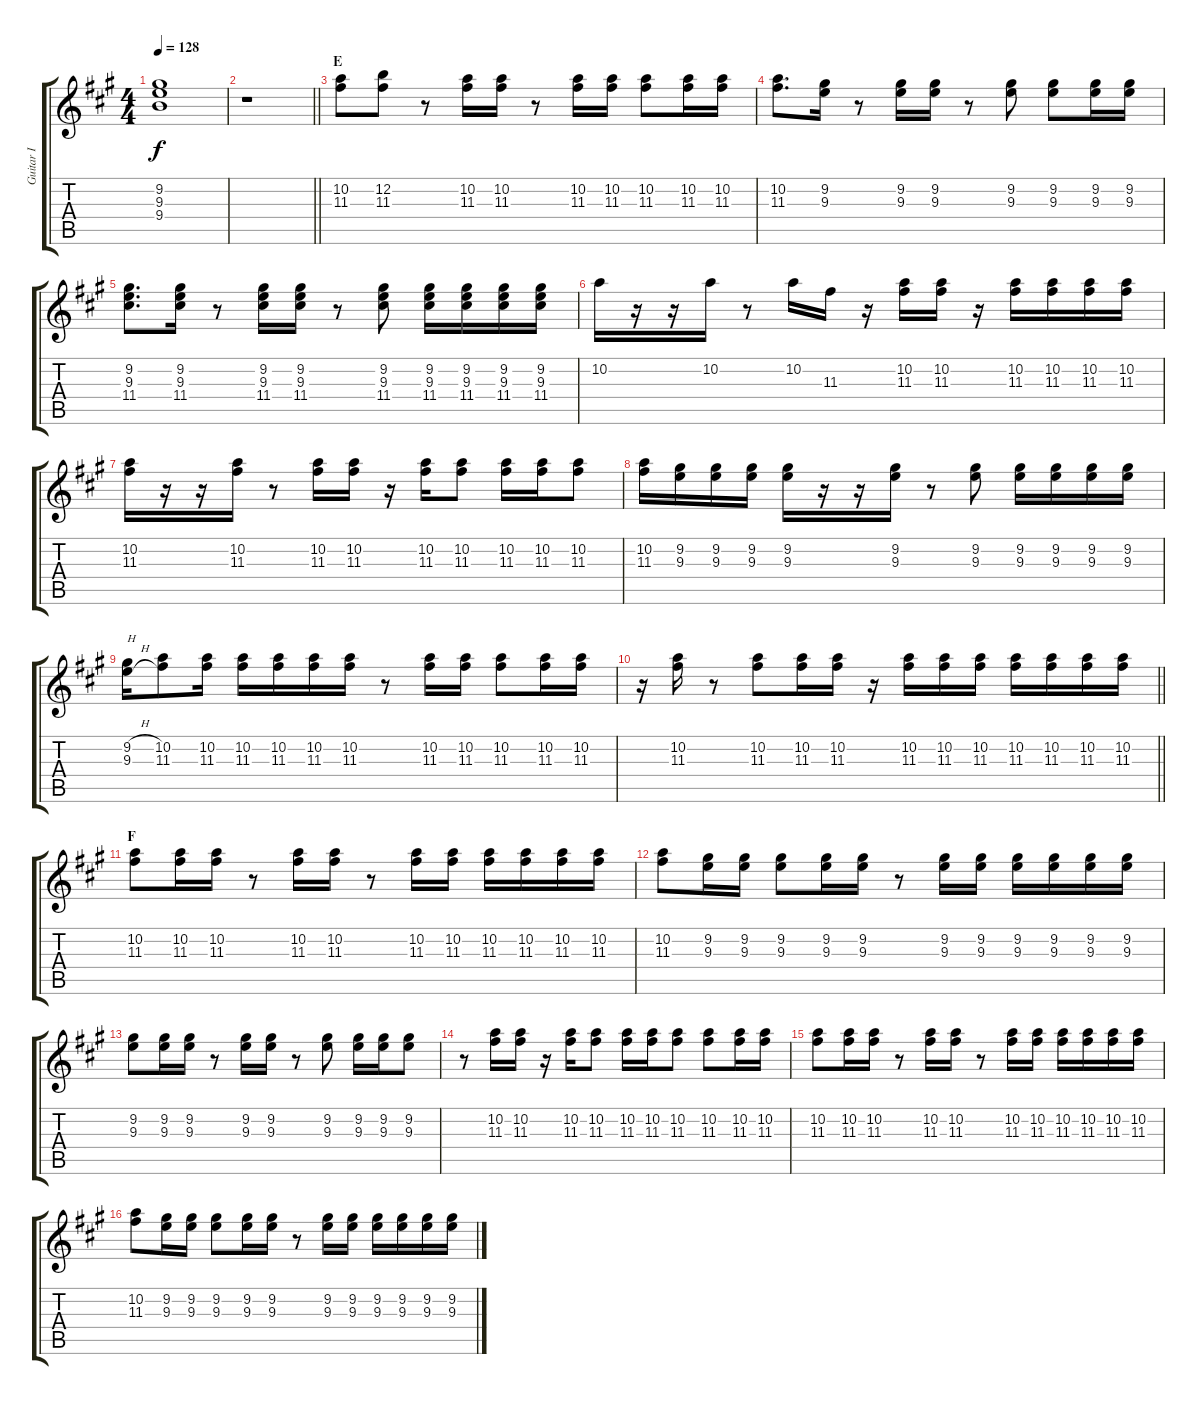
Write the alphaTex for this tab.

\track ("Guitar I" "Guitar I") {instrument electricguitarclean}
\staff {score tabs}
\tuning (E4 B3 G3 D3 A2 E2) {hide}
\ts (4 4)
\tempo 128
\clef g2
\ks a
(9.2 9.3 9.4).1{dy f} |
\barLineRight lightlight
r.1 |
\section ("" "E")
(10.2 11.3).8 (12.2 11.3).8 r.8 (10.2 11.3).16 (10.2 11.3).16 r.8 (10.2 11.3).16 (10.2 11.3).16 (10.2 11.3).8 (10.2 11.3).16 (10.2 11.3).16 |
(10.2 11.3).8{d} (9.2 9.3).16 r.8 (9.2 9.3).16 (9.2 9.3).16 r.8 (9.2 9.3).8 (9.2 9.3).8 (9.2 9.3).16 (9.2 9.3).16 |
(9.2 9.3 11.4).8{d} (9.2 9.3 11.4).16 r.8 (9.2 9.3 11.4).16 (9.2 9.3 11.4).16 r.8 (9.2 9.3 11.4).8 (9.2 9.3 11.4).16 (9.2 9.3 11.4).16 (9.2 9.3 11.4).16 (9.2 9.3 11.4).16 |
10.2.16 r.16 r.16 10.2.16 r.8 10.2.16 11.3.16 r.16 (10.2 11.3).16 (10.2 11.3).16 r.16 (10.2 11.3).16 (10.2 11.3).16 (10.2 11.3).16 (10.2 11.3).16 |
(10.2 11.3).16 r.16 r.16 (10.2 11.3).16 r.8 (10.2 11.3).16 (10.2 11.3).16 r.16 (10.2 11.3).16 (10.2 11.3).8 (10.2 11.3).16 (10.2 11.3).16 (10.2 11.3).8 |
(10.2 11.3).16 (9.2 9.3).16 (9.2 9.3).16 (9.2 9.3).16 (9.2 9.3).16 r.16 r.16 (9.2 9.3).16 r.8 (9.2 9.3).8 (9.2 9.3).16 (9.2 9.3).16 (9.2 9.3).16 (9.2 9.3).16 |
(9.2{h} 9.3{h}).16{txt "H"} (10.2 11.3).8 (10.2 11.3).16 (10.2 11.3).16 (10.2 11.3).16 (10.2 11.3).16 (10.2 11.3).16 r.8 (10.2 11.3).16 (10.2 11.3).16 (10.2 11.3).8 (10.2 11.3).16 (10.2 11.3).16 |
\barLineRight lightlight
r.16 (10.2 11.3).16 r.8 (10.2 11.3).8 (10.2 11.3).16 (10.2 11.3).16 r.16 (10.2 11.3).16 (10.2 11.3).16 (10.2 11.3).16 (10.2 11.3).16 (10.2 11.3).16 (10.2 11.3).16 (10.2 11.3).16 |
\section ("" "F")
(10.2 11.3).8 (10.2 11.3).16 (10.2 11.3).16 r.8 (10.2 11.3).16 (10.2 11.3).16 r.8 (10.2 11.3).16 (10.2 11.3).16 (10.2 11.3).16 (10.2 11.3).16 (10.2 11.3).16 (10.2 11.3).16 |
(10.2 11.3).8 (9.2 9.3).16 (9.2 9.3).16 (9.2 9.3).8 (9.2 9.3).16 (9.2 9.3).16 r.8 (9.2 9.3).16 (9.2 9.3).16 (9.2 9.3).16 (9.2 9.3).16 (9.2 9.3).16 (9.2 9.3).16 |
(9.2 9.3).8 (9.2 9.3).16 (9.2 9.3).16 r.8 (9.2 9.3).16 (9.2 9.3).16 r.8 (9.2 9.3).8 (9.2 9.3).16 (9.2 9.3).16 (9.2 9.3).8 |
r.8 (10.2 11.3).16 (10.2 11.3).16 r.16 (10.2 11.3).16 (10.2 11.3).8 (10.2 11.3).16 (10.2 11.3).16 (10.2 11.3).8 (10.2 11.3).8 (10.2 11.3).16 (10.2 11.3).16 |
(10.2 11.3).8 (10.2 11.3).16 (10.2 11.3).16 r.8 (10.2 11.3).16 (10.2 11.3).16 r.8 (10.2 11.3).16 (10.2 11.3).16 (10.2 11.3).16 (10.2 11.3).16 (10.2 11.3).16 (10.2 11.3).16 |
(10.2 11.3).8 (9.2 9.3).16 (9.2 9.3).16 (9.2 9.3).8 (9.2 9.3).16 (9.2 9.3).16 r.8 (9.2 9.3).16 (9.2 9.3).16 (9.2 9.3).16 (9.2 9.3).16 (9.2 9.3).16 (9.2 9.3).16
